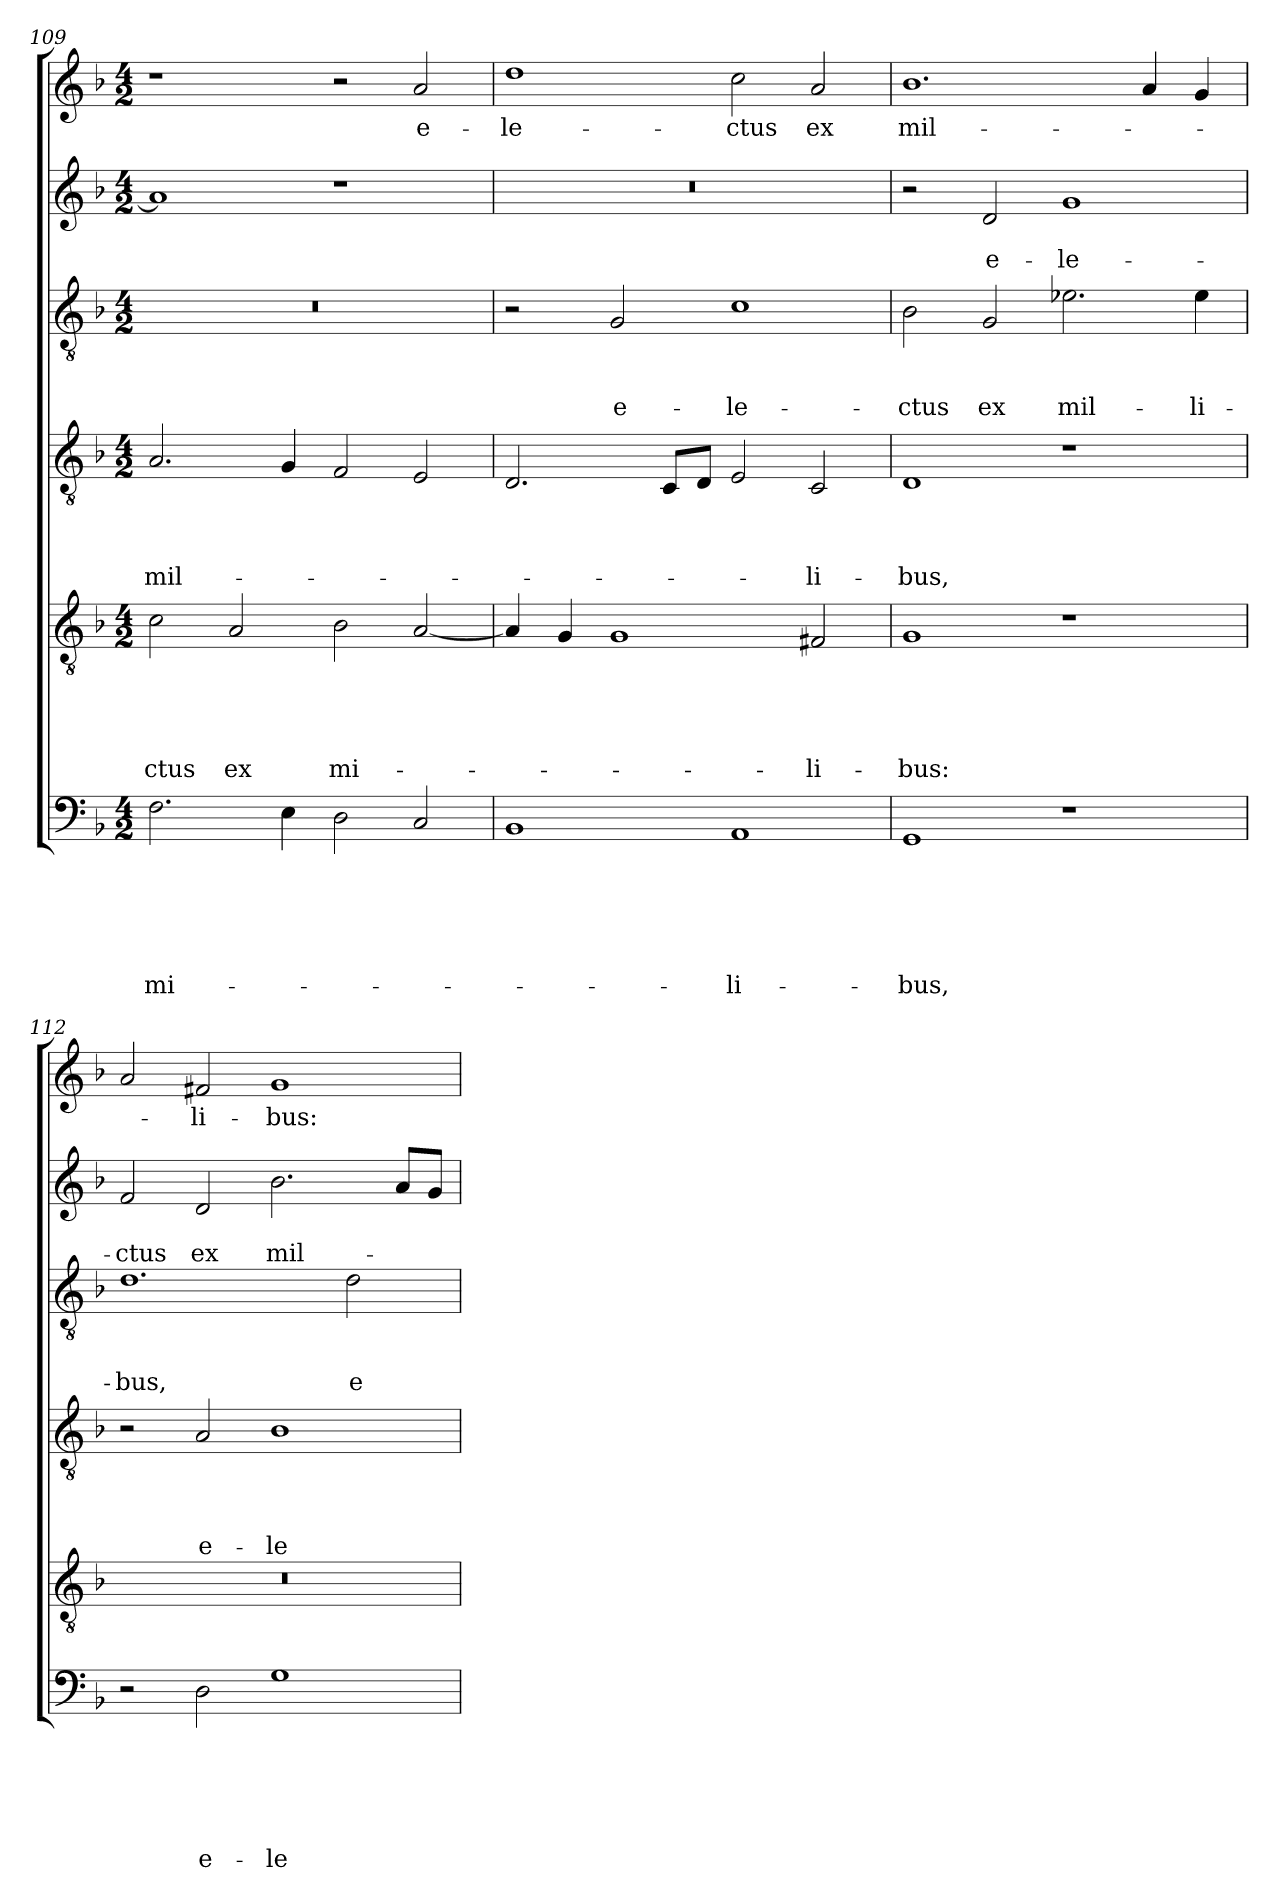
**kern	**text	**text	**text	**text	**text	**text	**kern	**text	**text	**text	**text	**text	**kern	**text	**text	**text	**text	**kern	**text	**text	**text	**kern	**text	**text	**kern	**text
*part6	*part6	*part6	*part6	*part6	*part6	*part6	*part5	*part5	*part5	*part5	*part5	*part5	*part4	*part4	*part4	*part4	*part4	*part3	*part3	*part3	*part3	*part2	*part2	*part2	*part1	*part1
*staff6	*staff6	*staff6	*staff6	*staff6	*staff6	*staff6	*staff5	*staff5	*staff5	*staff5	*staff5	*staff5	*staff4	*staff4	*staff4	*staff4	*staff4	*staff3	*staff3	*staff3	*staff3	*staff2	*staff2	*staff2	*staff1	*staff1
!!LO:PB:g=z
*clefF4	*	*	*	*	*	*	*clefGv2	*	*	*	*	*	*clefGv2	*	*	*	*	*clefGv2	*	*	*	*clefG2	*	*	*clefG2	*
*k[b-]	*	*	*	*	*	*	*k[b-]	*	*	*	*	*	*k[b-]	*	*	*	*	*k[b-]	*	*	*	*k[b-]	*	*	*k[b-]	*
*F:	*	*	*	*	*	*	*F:	*	*	*	*	*	*F:	*	*	*	*	*F:	*	*	*	*F:	*	*	*F:	*
*M4/2	*	*	*	*	*	*	*M4/2	*	*	*	*	*	*M4/2	*	*	*	*	*M4/2	*	*	*	*M4/2	*	*	*M4/2	*
=109	=109	=109	=109	=109	=109	=109	=109	=109	=109	=109	=109	=109	=109	=109	=109	=109	=109	=109	=109	=109	=109	=109	=109	=109	=109	=109
!	!	!	!	!	!	!LO:LY:b	!	!	!	!	!	!LO:LY:b	!	!	!	!	!LO:LY:b	!	!	!	!	!	!	!	!	!
2.F\	.	.	.	.	.	mi-	2c\	.	.	.	.	-ctus	2.A/	.	.	.	mil-	0r	.	.	.	1a]	.	.	1r	.
!	!	!	!	!	!	!	!	!	!	!	!	!LO:LY:b	!	!	!	!	!	!	!	!	!	!	!	!	!	!
.	.	.	.	.	.	.	2A/	.	.	.	.	ex	.	.	.	.	.	.	.	.	.	.	.	.	.	.
4E\	.	.	.	.	.	.	.	.	.	.	.	.	4G/	.	.	.	.	.	.	.	.	.	.	.	.	.
!	!	!	!	!	!	!	!	!	!	!	!	!LO:LY:b	!	!	!	!	!	!	!	!	!	!	!	!	!	!
2D\	.	.	.	.	.	.	2B-\	.	.	.	.	mi-	2F/	.	.	.	.	.	.	.	.	1r	.	.	2r	.
!	!	!	!	!	!	!	!	!	!	!	!	!	!	!	!	!	!	!	!	!	!	!	!	!	!	!LO:LY:b
2C/	.	.	.	.	.	.	[2A/	.	.	.	.	.	2E/	.	.	.	.	.	.	.	.	.	.	.	2a/	e-
=110	=110	=110	=110	=110	=110	=110	=110	=110	=110	=110	=110	=110	=110	=110	=110	=110	=110	=110	=110	=110	=110	=110	=110	=110	=110	=110
!	!	!	!	!	!	!	!	!	!	!	!	!	!	!	!	!	!	!	!	!	!	!	!	!	!	!LO:LY:b
1BB-	.	.	.	.	.	.	4A/]	.	.	.	.	.	2.D/	.	.	.	.	2r	.	.	.	0r	.	.	1dd	-le-
.	.	.	.	.	.	.	4G/	.	.	.	.	.	.	.	.	.	.	.	.	.	.	.	.	.	.	.
!	!	!	!	!	!	!	!	!	!	!	!	!	!	!	!	!	!	!	!	!	!LO:LY:b	!	!	!	!	!
.	.	.	.	.	.	.	1G	.	.	.	.	.	.	.	.	.	.	2G/	.	.	e-	.	.	.	.	.
.	.	.	.	.	.	.	.	.	.	.	.	.	8C/L	.	.	.	.	.	.	.	.	.	.	.	.	.
.	.	.	.	.	.	.	.	.	.	.	.	.	8D/J	.	.	.	.	.	.	.	.	.	.	.	.	.
!	!	!	!	!	!	!LO:LY:b	!	!	!	!	!	!	!	!	!	!	!	!	!	!	!LO:LY:b	!	!	!	!	!LO:LY:b
1AA	.	.	.	.	.	-li-	.	.	.	.	.	.	2E/	.	.	.	.	1c	.	.	-le-	.	.	.	2cc\	-ctus
!	!	!	!	!	!	!	!	!	!	!	!	!LO:LY:b	!	!	!	!	!LO:LY:b	!	!	!	!	!	!	!	!	!LO:LY:b
.	.	.	.	.	.	.	2F#X/	.	.	.	.	-li-	2C/	.	.	.	-li-	.	.	.	.	.	.	.	2a/	ex
=111	=111	=111	=111	=111	=111	=111	=111	=111	=111	=111	=111	=111	=111	=111	=111	=111	=111	=111	=111	=111	=111	=111	=111	=111	=111	=111
!	!	!	!	!	!	!LO:LY:b	!	!	!	!	!	!LO:LY:b	!	!	!	!	!LO:LY:b	!	!	!	!LO:LY:b	!	!	!	!	!LO:LY:b
1GG	.	.	.	.	.	-bus,	1G	.	.	.	.	-bus:	1D	.	.	.	-bus,	2B-\	.	.	-ctus	2r	.	.	1.b-	mil-
!	!	!	!	!	!	!	!	!	!	!	!	!	!	!	!	!	!	!	!	!	!LO:LY:b	!	!	!LO:LY:b	!	!
.	.	.	.	.	.	.	.	.	.	.	.	.	.	.	.	.	.	2G/	.	.	ex	2d/	.	e-	.	.
!	!	!	!	!	!	!	!	!	!	!	!	!	!	!	!	!	!	!	!	!	!LO:LY:b	!	!	!LO:LY:b	!	!
1r	.	.	.	.	.	.	1r	.	.	.	.	.	1r	.	.	.	.	2.e-X\	.	.	mil-	1g	.	-le-	.	.
.	.	.	.	.	.	.	.	.	.	.	.	.	.	.	.	.	.	.	.	.	.	.	.	.	4a/	.
!	!	!	!	!	!	!	!	!	!	!	!	!	!	!	!	!	!	!	!	!	!LO:LY:b	!	!	!	!	!
.	.	.	.	.	.	.	.	.	.	.	.	.	.	.	.	.	.	4e-\	.	.	-li-	.	.	.	4g/	.
=112	=112	=112	=112	=112	=112	=112	=112	=112	=112	=112	=112	=112	=112	=112	=112	=112	=112	=112	=112	=112	=112	=112	=112	=112	=112	=112
!	!	!	!	!	!	!	!	!	!	!	!	!	!	!	!	!	!	!	!	!	!LO:LY:b	!	!	!LO:LY:b	!	!
2r	.	.	.	.	.	.	0r	.	.	.	.	.	2r	.	.	.	.	1.d	.	.	-bus,	2f/	.	-ctus	2a/	.
!	!	!	!	!	!	!LO:LY:b	!	!	!	!	!	!	!	!	!	!	!LO:LY:b	!	!	!	!	!	!	!LO:LY:b	!	!LO:LY:b
2D\	.	.	.	.	.	e-	.	.	.	.	.	.	2A/	.	.	.	e-	.	.	.	.	2d/	.	ex	2f#X/	-li-
!	!	!	!	!	!	!LO:LY:b	!	!	!	!	!	!	!	!	!	!	!LO:LY:b	!	!	!	!	!	!	!LO:LY:b	!	!LO:LY:b
1G	.	.	.	.	.	-le-	.	.	.	.	.	.	1B-	.	.	.	-le-	.	.	.	.	2.b-\	.	mil-	1g	-bus:
!	!	!	!	!	!	!	!	!	!	!	!	!	!	!	!	!	!	!	!	!	!LO:LY:b	!	!	!	!	!
.	.	.	.	.	.	.	.	.	.	.	.	.	.	.	.	.	.	2d\	.	.	e-	.	.	.	.	.
.	.	.	.	.	.	.	.	.	.	.	.	.	.	.	.	.	.	.	.	.	.	8a/L	.	.	.	.
.	.	.	.	.	.	.	.	.	.	.	.	.	.	.	.	.	.	.	.	.	.	8g/J	.	.	.	.
=	=	=	=	=	=	=	=	=	=	=	=	=	=	=	=	=	=	=	=	=	=	=	=	=	=	=
*-	*-	*-	*-	*-	*-	*-	*-	*-	*-	*-	*-	*-	*-	*-	*-	*-	*-	*-	*-	*-	*-	*-	*-	*-	*-	*-
